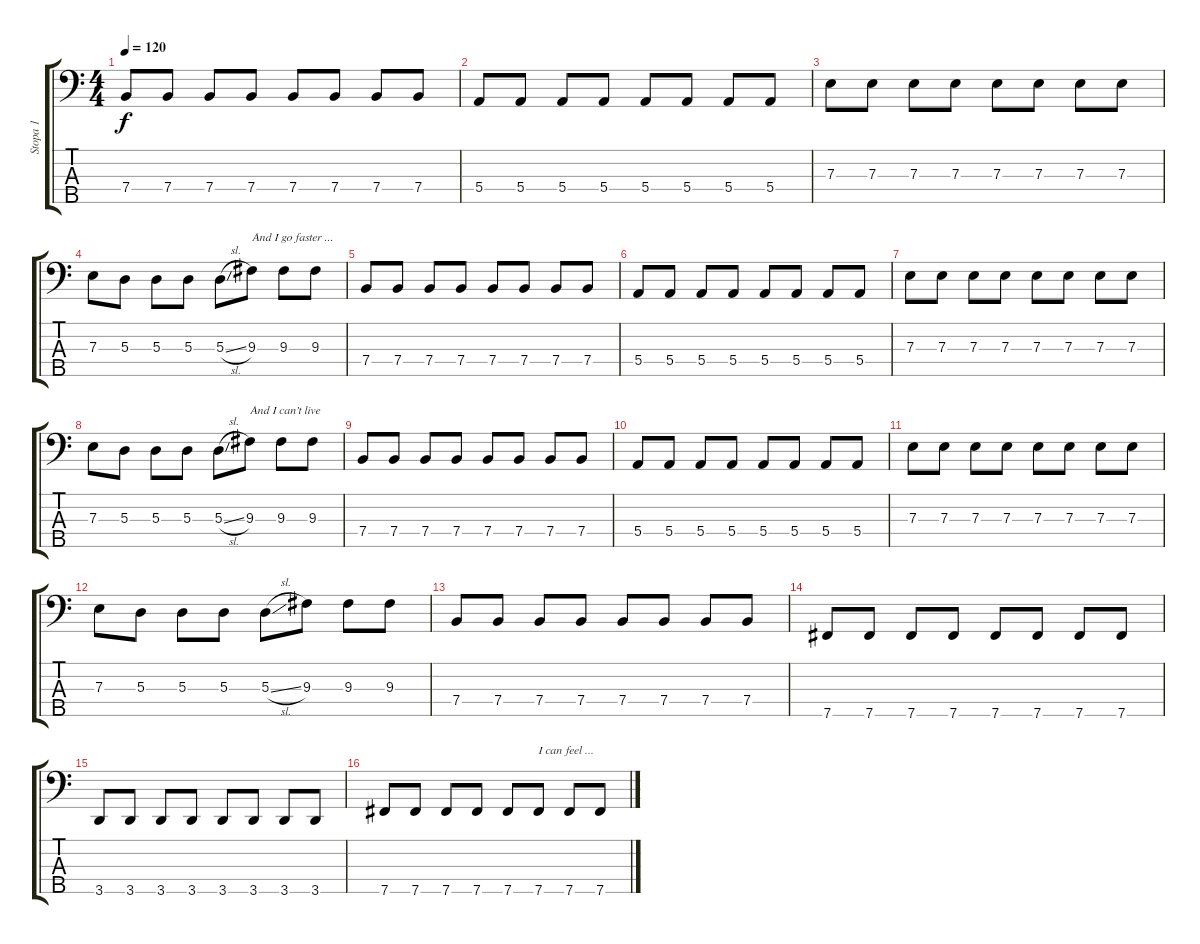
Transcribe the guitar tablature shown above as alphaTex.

\track ("Stopa 1" "Stopa 1") {instrument electricbassfinger}
\staff {score tabs}
\tuning (G2 D2 A1 E1 B0) {hide}
\ts (4 4)
\tempo 120
\clef f4
\ks c
7.4.8{dy f} 7.4.8 7.4.8 7.4.8 7.4.8 7.4.8 7.4.8 7.4.8 |
5.4.8 5.4.8 5.4.8 5.4.8 5.4.8 5.4.8 5.4.8 5.4.8 |
7.3.8 7.3.8 7.3.8 7.3.8 7.3.8 7.3.8 7.3.8 7.3.8 |
7.3.8 5.3.8 5.3.8 5.3.8 5.3{sl}.8 9.3.8{txt "And I go faster ..."} 9.3.8 9.3.8 |
7.4.8 7.4.8 7.4.8 7.4.8 7.4.8 7.4.8 7.4.8 7.4.8 |
5.4.8 5.4.8 5.4.8 5.4.8 5.4.8 5.4.8 5.4.8 5.4.8 |
7.3.8 7.3.8 7.3.8 7.3.8 7.3.8 7.3.8 7.3.8 7.3.8 |
7.3.8 5.3.8 5.3.8 5.3.8 5.3{sl}.8 9.3.8{txt "And I can’t live"} 9.3.8 9.3.8 |
7.4.8 7.4.8 7.4.8 7.4.8 7.4.8 7.4.8 7.4.8 7.4.8 |
5.4.8 5.4.8 5.4.8 5.4.8 5.4.8 5.4.8 5.4.8 5.4.8 |
7.3.8 7.3.8 7.3.8 7.3.8 7.3.8 7.3.8 7.3.8 7.3.8 |
7.3.8 5.3.8 5.3.8 5.3.8 5.3{sl}.8 9.3.8 9.3.8 9.3.8 |
7.4.8 7.4.8 7.4.8 7.4.8 7.4.8 7.4.8 7.4.8 7.4.8 |
7.5.8 7.5.8 7.5.8 7.5.8 7.5.8 7.5.8 7.5.8 7.5.8 |
3.5.8 3.5.8 3.5.8 3.5.8 3.5.8 3.5.8 3.5.8 3.5.8 |
7.5.8 7.5.8 7.5.8 7.5.8 7.5.8 7.5.8{txt "I can feel ..."} 7.5.8 7.5.8
